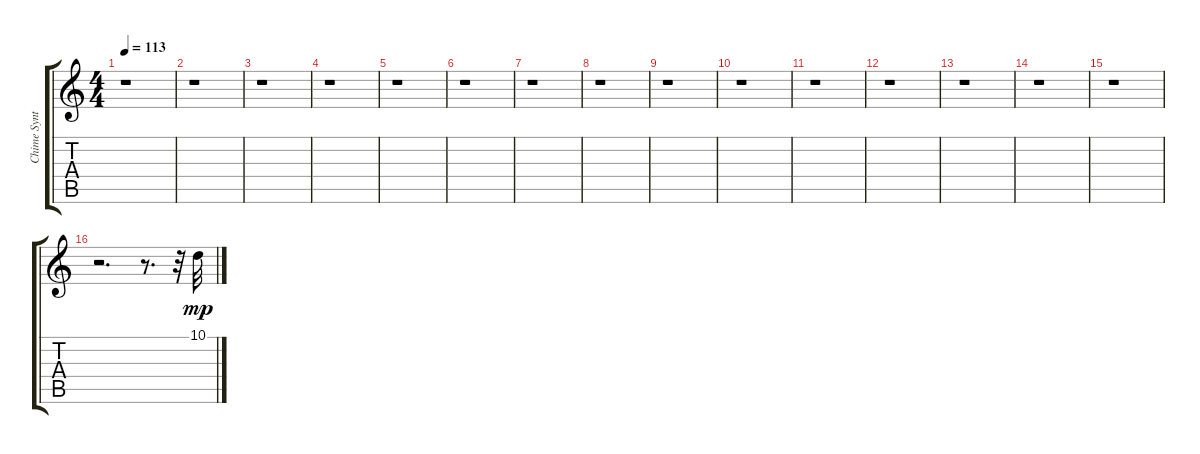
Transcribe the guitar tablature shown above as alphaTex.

\track ("Chime Synt" "Chime Synt") {instrument fx3crystal}
\staff {score tabs}
\tuning (E4 B3 G3 D3 A2 E2) {hide}
\ts (4 4)
\tempo 113
\clef g2
\ks c
r.1{dy mp} |
r.1 |
r.1 |
r.1 |
r.1 |
r.1 |
r.1 |
r.1 |
r.1 |
r.1 |
r.1 |
r.1 |
r.1 |
r.1 |
r.1 |
r.2{d} r.8{d} r.32 10.1.32
